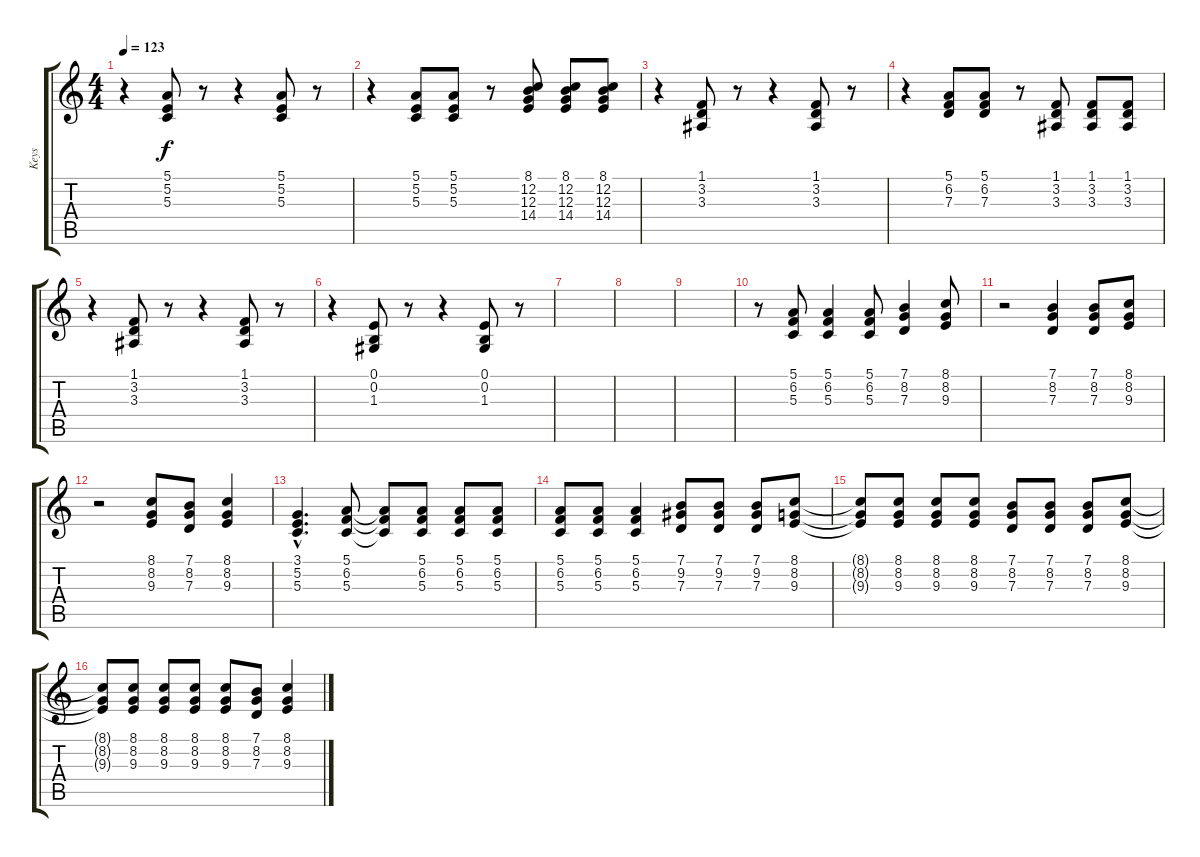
\track ("Keys" "Keys") {instrument electricgrandpiano}
\staff {score tabs}
\tuning (E4 B3 G3 D3 A2 E2) {hide}
\ts (4 4)
\tempo 123
\clef g2
\ks c
r.4{dy f} (5.1 5.2 5.3).8 r.8 r.4 (5.1 5.2 5.3).8 r.8 |
r.4 (5.1 5.2 5.3).8 (5.1 5.2 5.3).8 r.8 (8.1 12.2 12.3 14.4).8 (8.1 12.2 12.3 14.4).8 (8.1 12.2 12.3 14.4).8 |
r.4 (1.1 3.2 3.3).8 r.8 r.4 (1.1 3.2 3.3).8 r.8 |
r.4 (5.1 6.2 7.3).8 (5.1 6.2 7.3).8 r.8 (1.1 3.2 3.3).8 (1.1 3.2 3.3).8 (1.1 3.2 3.3).8 |
r.4 (1.1 3.2 3.3).8 r.8 r.4 (1.1 3.2 3.3).8 r.8 |
r.4 (0.1 0.2 1.3).8 r.8 r.4 (0.1 0.2 1.3).8 r.8 |
|
|
|
r.8 (5.1 6.2 5.3).8 (5.1 6.2 5.3).4 (5.1 6.2 5.3).8 (7.1 8.2 7.3).4 (8.1 8.2 9.3).8 |
r.2 (7.1 8.2 7.3).4 (7.1 8.2 7.3).8 (8.1 8.2 9.3).8 |
r.2 (8.1 8.2 9.3).8 (7.1 8.2 7.3).8 (8.1 8.2 9.3).4 |
(3.1{hac} 5.2{hac} 5.3{hac}).4{d} (5.1 6.2 5.3).8 (5.1{t} 6.2{t} 5.3{t}).8 (5.1 6.2 5.3).8 (5.1 6.2 5.3).8 (5.1 6.2 5.3).8 |
(5.1 6.2 5.3).8 (5.1 6.2 5.3).8 (5.1 6.2 5.3).4 (7.1 9.2 7.3).8 (7.1 9.2 7.3).8 (7.1 9.2 7.3).8 (8.1 8.2 9.3).8 |
(8.1{t} 8.2{t} 9.3{t}).8 (8.1 8.2 9.3).8 (8.1 8.2 9.3).8 (8.1 8.2 9.3).8 (7.1 8.2 7.3).8 (7.1 8.2 7.3).8 (7.1 8.2 7.3).8 (8.1 8.2 9.3).8 |
(8.1{t} 8.2{t} 9.3{t}).8 (8.1 8.2 9.3).8 (8.1 8.2 9.3).8 (8.1 8.2 9.3).8 (8.1 8.2 9.3).8 (7.1 8.2 7.3).8 (8.1 8.2 9.3).4
